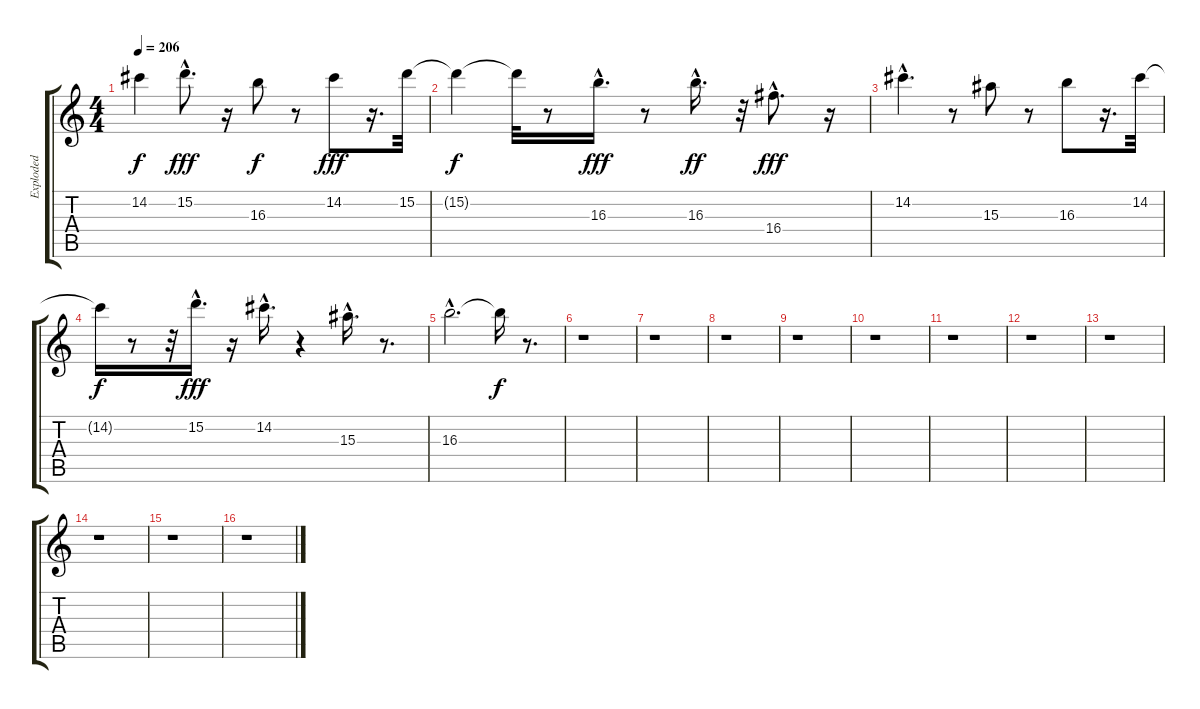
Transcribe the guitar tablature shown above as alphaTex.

\track ("Exploded" "Exploded") {instrument acousticguitarnylon}
\staff {score tabs}
\tuning (E4 B3 G3 D3 A2 E2) {hide}
\ts (4 4)
\tempo 206
\clef g2
\ks c
14.2.4{dy f} 15.2{hac}.8{d dy fff} r.16 16.3.8{dy f} r.8 14.2.8{dy fff} r.16{d} 15.2.32 |
15.2{t}.4{dy f} 15.2{t}.32 r.8 16.3{hac}.16{d dy fff} r.8 16.3{hac}.16{d dy ff} r.32 16.4{hac}.8{d dy fff} r.16 |
14.2{hac}.4{d} r.8 15.3.8 r.8 16.3.8 r.16{d} 14.2.32 |
14.2{t}.16{dy f} r.8 r.32 15.2{hac}.16{d dy fff} r.16 14.2{hac}.16{d} r.4 15.3{hac}.16{d} r.8{d} |
16.3{hac}.2{d} 16.3{t}.16{dy f} r.8{d} |
r.1 |
r.1 |
r.1 |
r.1 |
r.1 |
r.1 |
r.1 |
r.1 |
r.1 |
r.1 |
r.1
